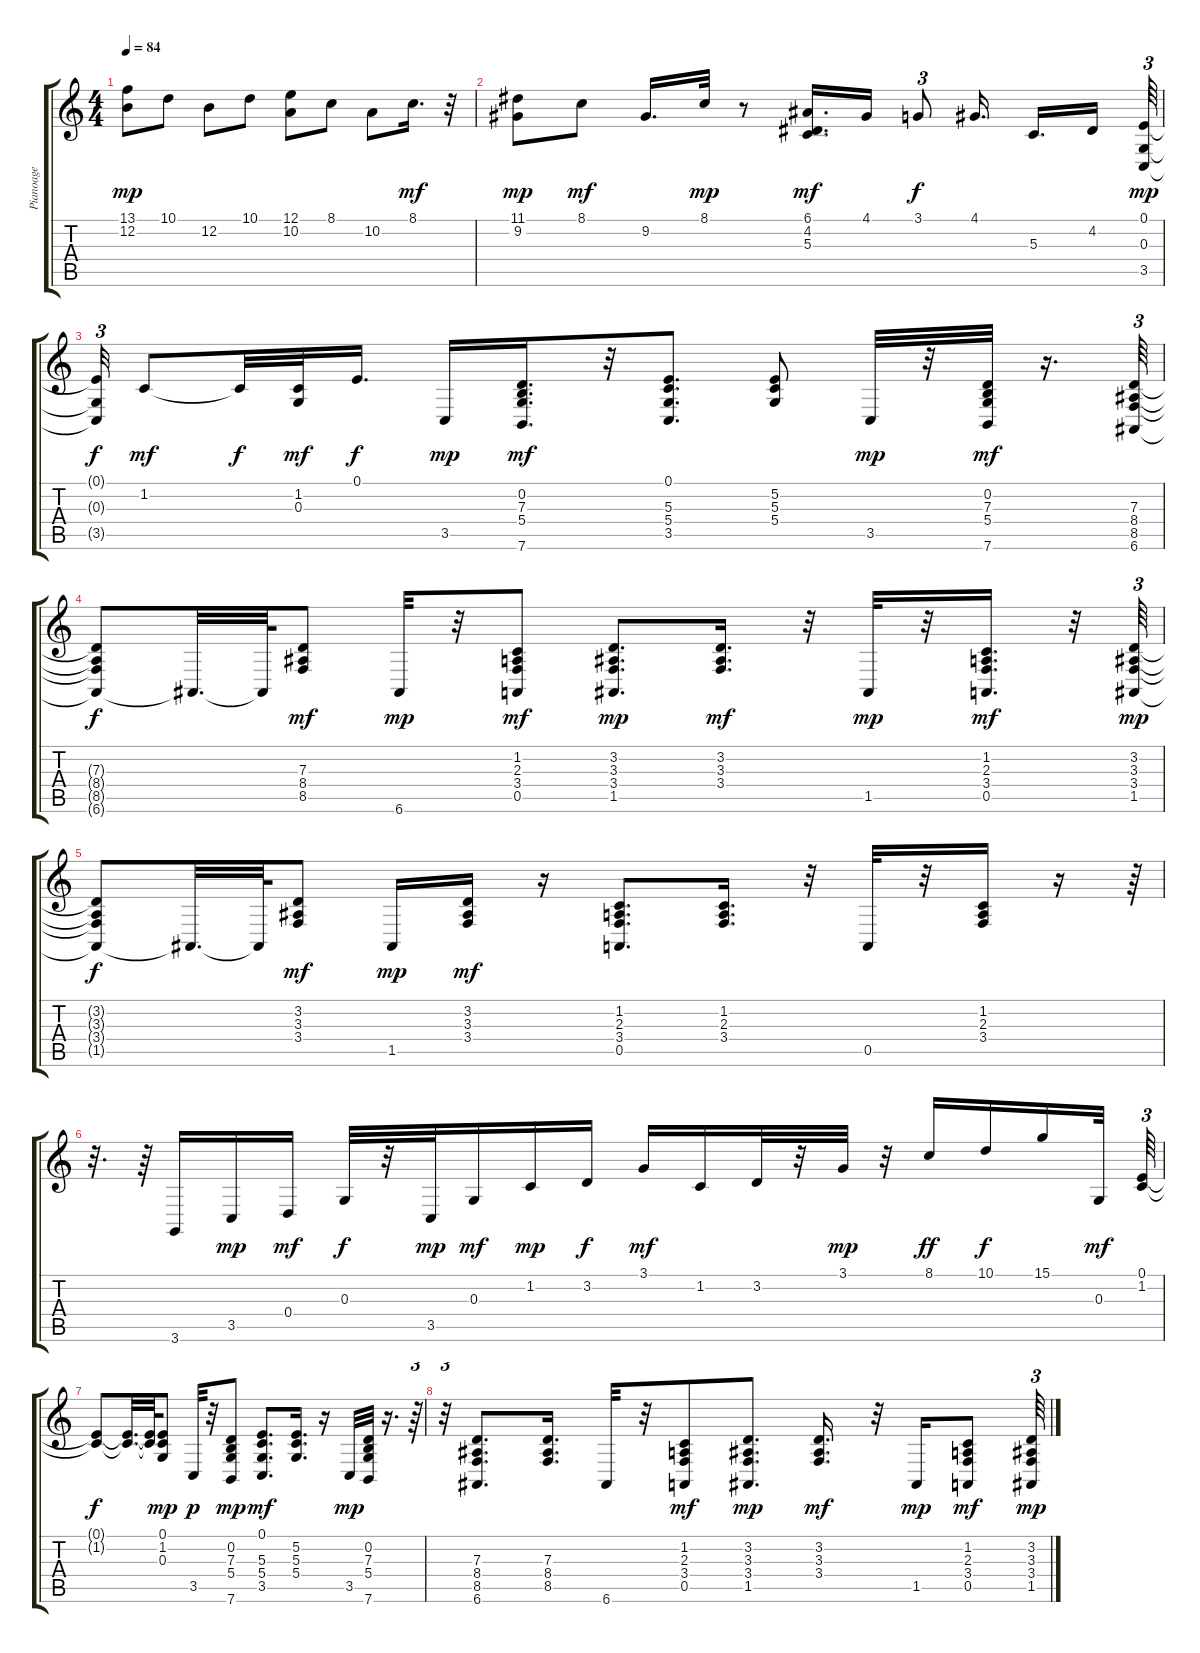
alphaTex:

\track ("Pianoage" "Pianoage") {instrument acousticgrandpiano}
\staff {score tabs}
\tuning (E4 B3 G3 D3 A2 E2) {hide}
\ts (4 4)
\tempo 84
\clef g2
\ks c
(13.1 12.2).8{dy mp} 10.1.8 12.2.8 10.1.8 (12.1 10.2).8 8.1.8 10.2.8 8.1.16{d dy mf} r.32 |
(11.1 9.2).8{dy mp} 8.1.8{dy mf} 9.2.16{d} 8.1.32{dy mp} r.8 (6.1 4.2 5.3).16{d dy mf} 4.1.16 3.1.8{tu (3 2) dy f} 4.1.16{d} 5.3.16{d} 4.2.16{beam splitsecondary} (0.1 0.3 3.5).64{tu (3 2) dy mp} |
(0.1{t} 0.3{t} 3.5{t}).32{tu (3 2) dy f} 1.2.8{dy mf} 1.2{t}.32{dy f} (1.2 0.3).32{dy mf} 0.1.16{d dy f} 3.5.16{dy mp} (0.2 7.3 5.4 7.6).16{d dy mf} r.32 (0.1 5.3 5.4 3.5).8{d} (5.2 5.3 5.4).8 3.5.32{dy mp} r.32 (0.2 7.3 5.4 7.6).32{dy mf} r.16{d} (7.3 8.4 8.5 6.6).64{tu (3 2)} |
(7.3{t} 8.4{t} 8.5{t} 6.6{t}).8{dy f} 6.6{t}.32{d} 6.6{t}.64 (7.3 8.4 8.5).8{dy mf} 6.6.32{dy mp} r.32 (1.2 2.3 3.4 0.5).8{dy mf} (3.2 3.3 3.4 1.5).8{d dy mp} (3.2 3.3 3.4).16{d dy mf} r.32 1.5.32{dy mp} r.32 (1.2 2.3 3.4 0.5).16{d dy mf} r.32 (3.2 3.3 3.4 1.5).64{tu (3 2) dy mp} |
(3.2{t} 3.3{t} 3.4{t} 1.5{t}).8{dy f} 1.5{t}.32{d} 1.5{t}.64 (3.2 3.3 3.4).8{dy mf} 1.5.16{dy mp} (3.2 3.3 3.4).16{dy mf} r.16 (1.2 2.3 3.4 0.5).8{d} (1.2 2.3 3.4).16{d} r.32 0.5.32 r.32 (1.2 2.3 3.4).16 r.16 r.64{tu (3 2)} |
r.32{d} r.64 3.6.16 3.5.16{dy mp} 0.4.16{dy mf} 0.3.32{dy f} r.32 3.5.32{dy mp} 0.3.16{dy mf} 1.2.16{dy mp} 3.2.16{dy f} 3.1.16{dy mf} 1.2.16 3.2.32 r.32 3.1.32{dy mp} r.32 8.1.16{dy ff} 10.1.16{dy f} 15.1.16 0.3.32{dy mf} (0.1 1.2).64{tu (3 2)} |
(0.1{t} 1.2{t}).8{dy f} (0.1{t} 1.2{t}).32{d} (0.1{t} 1.2{t}).64 (0.1 1.2 0.3).8{dy mp} 3.5.32{dy p} r.32 (0.2 7.3 5.4 7.6).8{dy mp} (0.1 5.3 5.4 3.5).8{d dy mf} (5.2 5.3 5.4).16{d} r.16 3.5.32{dy mp} (0.2 7.3 5.4 7.6).32 r.16{d} r.64{tu (3 2)} |
r.32{tu (3 2)} (7.3 8.4 8.5 6.6).8{d} (7.3 8.4 8.5).16{d} 6.6.32 r.32 (1.2 2.3 3.4 0.5).8{dy mf} (3.2 3.3 3.4 1.5).8{d dy mp} (3.2 3.3 3.4).16{d dy mf} r.32 1.5.16{dy mp} (1.2 2.3 3.4 0.5).8{dy mf} (3.2 3.3 3.4 1.5).64{tu (3 2) dy mp}
